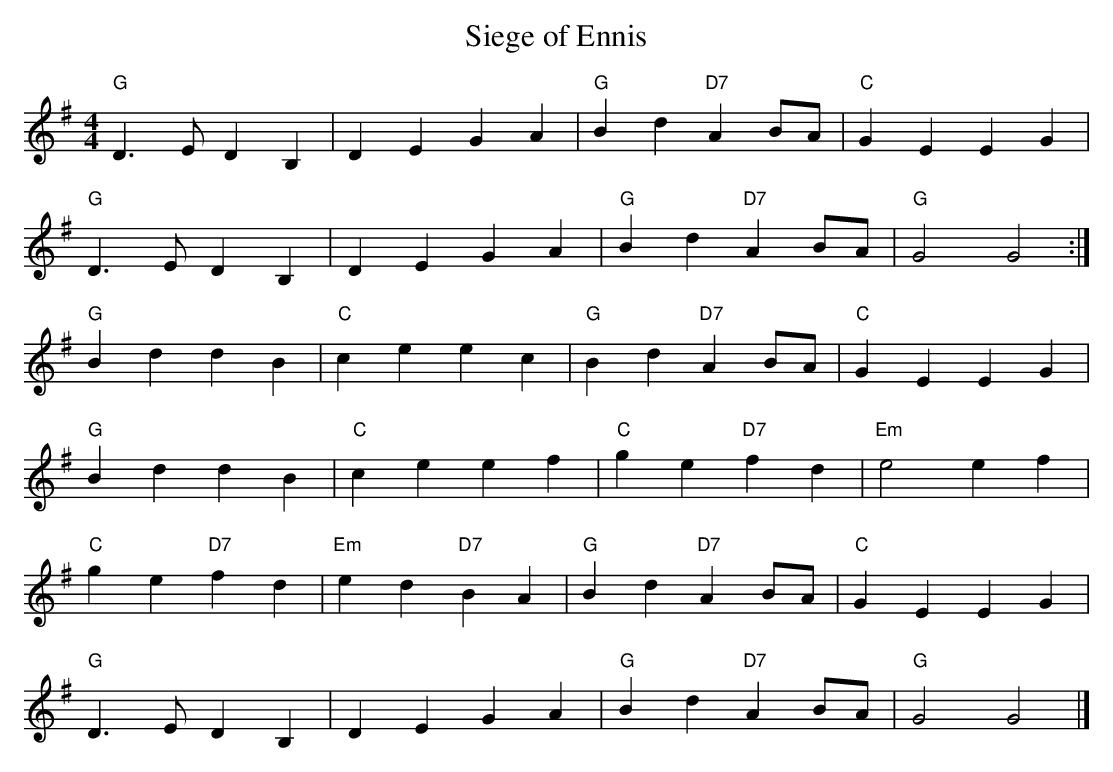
X:1
T:Siege of Ennis
M:4/4
L:1/8
K:G
"G"D3ED2B,2|D2E2G2A2|"G"B2d2"D7"A2BA|"C"G2E2 E2G2|
"G"D3ED2B,2|D2E2G2A2|"G"B2d2"D7"A2BA|"G"G4G4:|
"G"B2d2d2B2|"C"c2e2e2c2|"G"B2d2 "D7"A2BA|"C"G2E2 E2G2|
"G"B2d2d2B2|"C"c2e2e2f2|"C"g2e2"D7"f2d2|"Em"e4e2f2|
"C"g2e2 "D7"f2d2|"Em"e2d2 "D7"B2A2|"G"B2d2 "D7"A2BA|"C"G2E2E2G2|
"G"D3ED2B,2|D2E2G2A2|"G"B2d2"D7"A2BA|"G"G4G4|]
